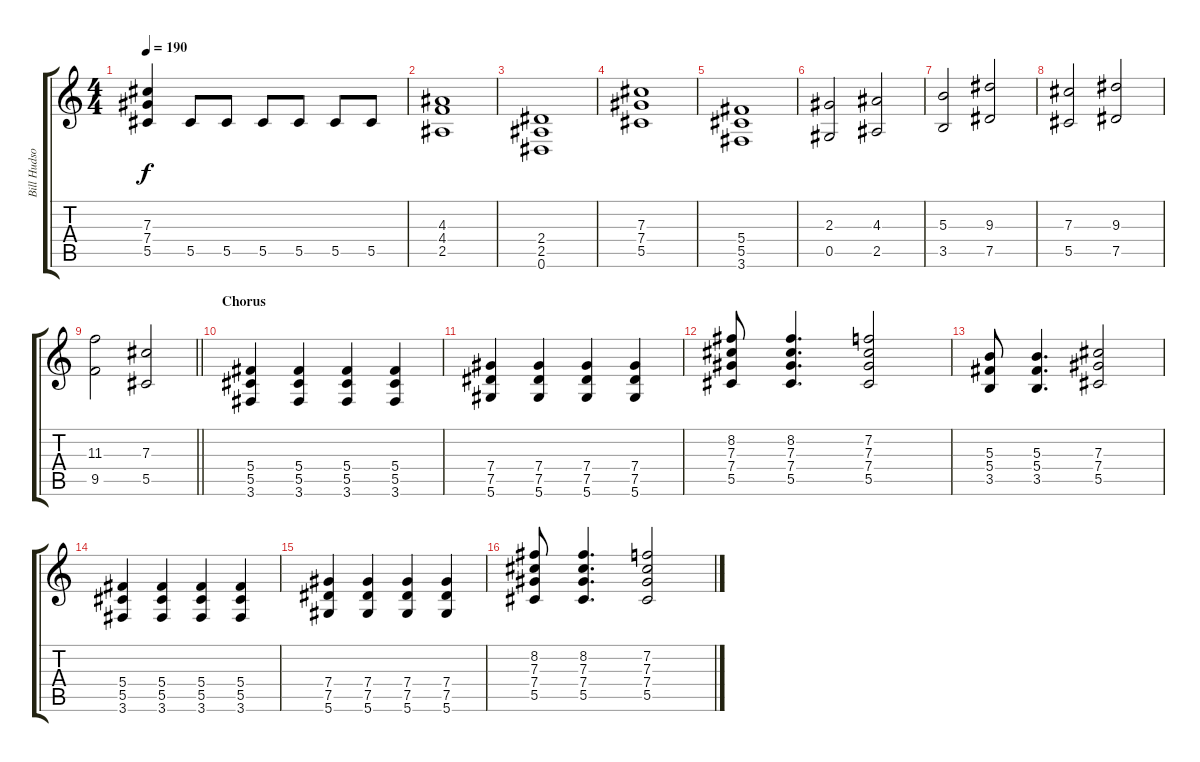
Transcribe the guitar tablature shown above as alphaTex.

\track ("Bill Hudson" "Bill Hudso") {instrument distortionguitar}
\staff {score tabs}
\tuning (Eb4 Bb3 Gb3 Db3 Ab2 Eb2) {hide}
\ts (4 4)
\tempo 190
\clef g2
\ks c
(7.3 7.4 5.5).4{dy f} 5.5.8 5.5.8 5.5.8 5.5.8 5.5.8 5.5.8 |
(4.3 4.4 2.5).1 |
(2.4 2.5 0.6).1 |
(7.3 7.4 5.5).1 |
(5.4 5.5 3.6).1 |
(2.3 0.5).2 (4.3 2.5).2 |
(5.3 3.5).2 (9.3 7.5).2 |
(7.3 5.5).2 (9.3 7.5).2 |
\barLineRight lightlight
(11.3 9.5).2 (7.3 5.5).2 |
\section ("" "Chorus")
(5.4 5.5 3.6).4 (5.4 5.5 3.6).4 (5.4 5.5 3.6).4 (5.4 5.5 3.6).4 |
(7.4 7.5 5.6).4 (7.4 7.5 5.6).4 (7.4 7.5 5.6).4 (7.4 7.5 5.6).4 |
(8.2 7.3 7.4 5.5).8 (8.2 7.3 7.4 5.5).4{d} (7.2 7.3 7.4 5.5).2 |
(5.3 5.4 3.5).8 (5.3 5.4 3.5).4{d} (7.3 7.4 5.5).2 |
(5.4 5.5 3.6).4 (5.4 5.5 3.6).4 (5.4 5.5 3.6).4 (5.4 5.5 3.6).4 |
(7.4 7.5 5.6).4 (7.4 7.5 5.6).4 (7.4 7.5 5.6).4 (7.4 7.5 5.6).4 |
(8.2 7.3 7.4 5.5).8 (8.2 7.3 7.4 5.5).4{d} (7.2 7.3 7.4 5.5).2
